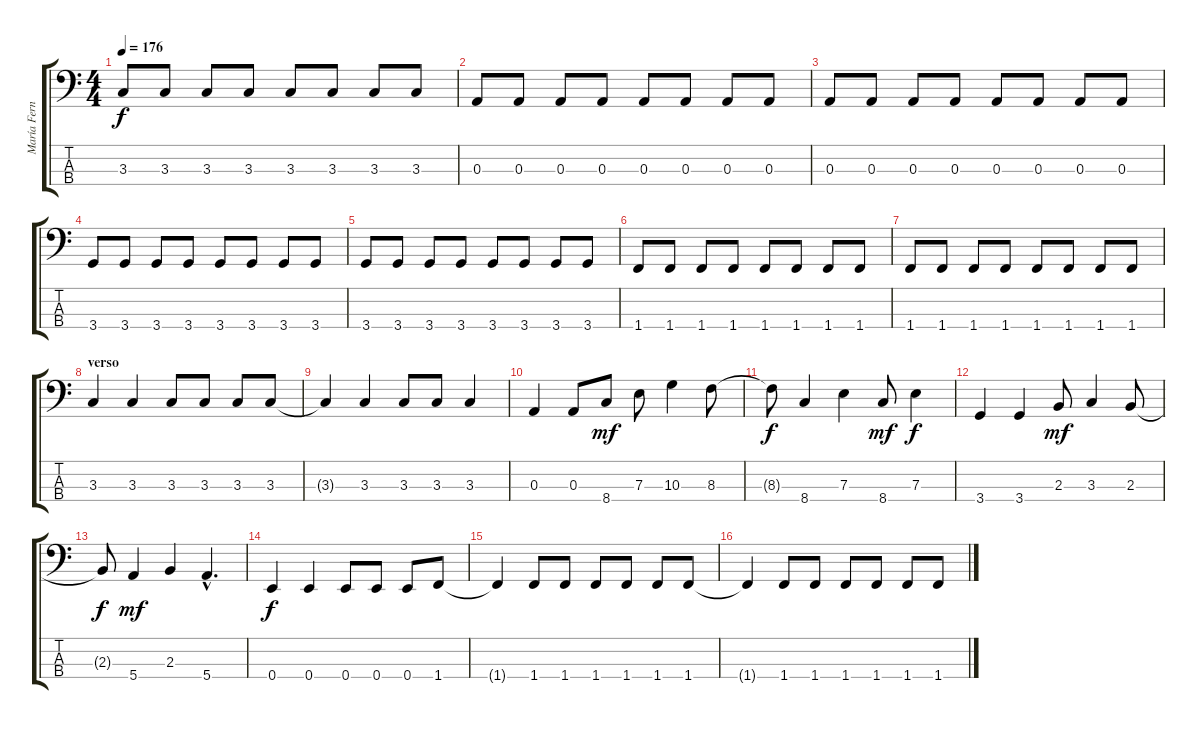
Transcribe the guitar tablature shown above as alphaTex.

\track ("María Fernanda (bajo)" "María Fern") {instrument electricbassfinger}
\staff {score tabs}
\tuning (G2 D2 A1 E1) {hide}
\ts (4 4)
\tempo 176
\clef f4
\ks c
3.3.8{dy f} 3.3.8 3.3.8 3.3.8 3.3.8 3.3.8 3.3.8 3.3.8 |
0.3.8 0.3.8 0.3.8 0.3.8 0.3.8 0.3.8 0.3.8 0.3.8 |
0.3.8 0.3.8 0.3.8 0.3.8 0.3.8 0.3.8 0.3.8 0.3.8 |
3.4.8 3.4.8 3.4.8 3.4.8 3.4.8 3.4.8 3.4.8 3.4.8 |
3.4.8 3.4.8 3.4.8 3.4.8 3.4.8 3.4.8 3.4.8 3.4.8 |
1.4.8 1.4.8 1.4.8 1.4.8 1.4.8 1.4.8 1.4.8 1.4.8 |
1.4.8 1.4.8 1.4.8 1.4.8 1.4.8 1.4.8 1.4.8 1.4.8 |
\section ("" "verso")
3.3.4 3.3.4 3.3.8 3.3.8 3.3.8 3.3.8 |
3.3{t}.4 3.3.4 3.3.8 3.3.8 3.3.4 |
0.3.4 0.3.8 8.4.8{dy mf} 7.3.8 10.3.4 8.3.8 |
8.3{t}.8{dy f} 8.4.4 7.3.4 8.4.8{dy mf} 7.3.4{dy f} |
3.4.4 3.4.4 2.3.8{dy mf} 3.3.4 2.3.8 |
2.3{t}.8{dy f} 5.4.4{dy mf} 2.3.4 5.4{hac}.4{d} |
0.4.4{dy f} 0.4.4 0.4.8 0.4.8 0.4.8 1.4.8 |
1.4{t}.4 1.4.8 1.4.8 1.4.8 1.4.8 1.4.8 1.4.8 |
1.4{t}.4 1.4.8 1.4.8 1.4.8 1.4.8 1.4.8 1.4.8
